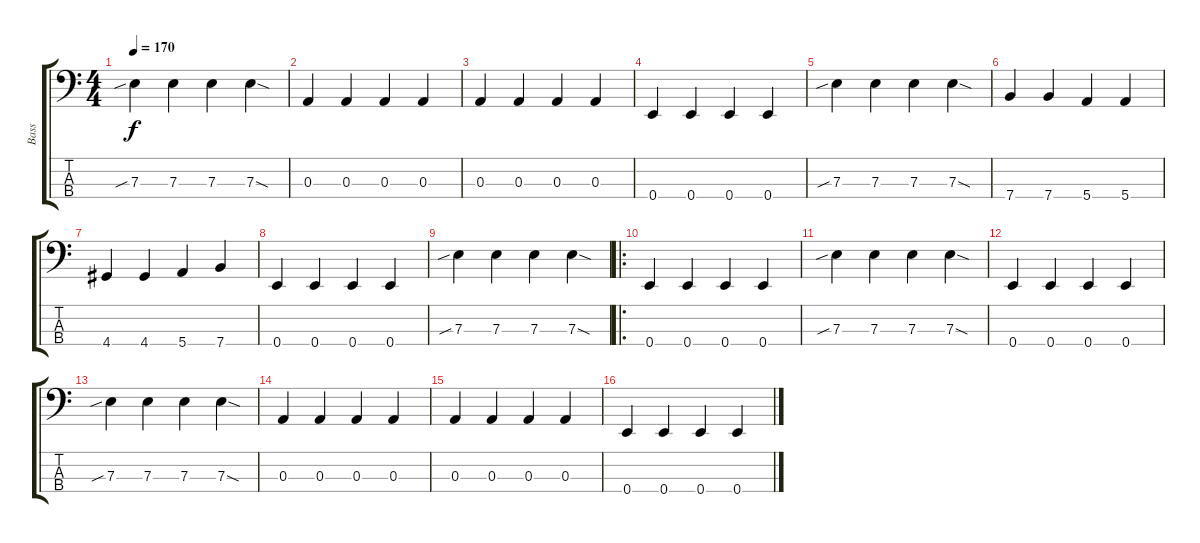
\track ("Bass" "Bass") {instrument acousticbass}
\staff {score tabs}
\tuning (G2 D2 A1 E1) {hide}
\ts (4 4)
\tempo 170
\clef f4
\ks c
7.3{sib}.4{dy f} 7.3.4 7.3.4 7.3{sod}.4 |
0.3.4 0.3.4 0.3.4 0.3.4 |
0.3.4 0.3.4 0.3.4 0.3.4 |
0.4.4 0.4.4 0.4.4 0.4.4 |
7.3{sib}.4 7.3.4 7.3.4 7.3{sod}.4 |
7.4.4 7.4.4 5.4.4 5.4.4 |
4.4.4 4.4.4 5.4.4 7.4.4 |
0.4.4 0.4.4 0.4.4 0.4.4 |
7.3{sib}.4 7.3.4 7.3.4 7.3{sod}.4 |
\ro
0.4.4 0.4.4 0.4.4 0.4.4 |
7.3{sib}.4 7.3.4 7.3.4 7.3{sod}.4 |
0.4.4 0.4.4 0.4.4 0.4.4 |
7.3{sib}.4 7.3.4 7.3.4 7.3{sod}.4 |
0.3.4 0.3.4 0.3.4 0.3.4 |
0.3.4 0.3.4 0.3.4 0.3.4 |
0.4.4 0.4.4 0.4.4 0.4.4
